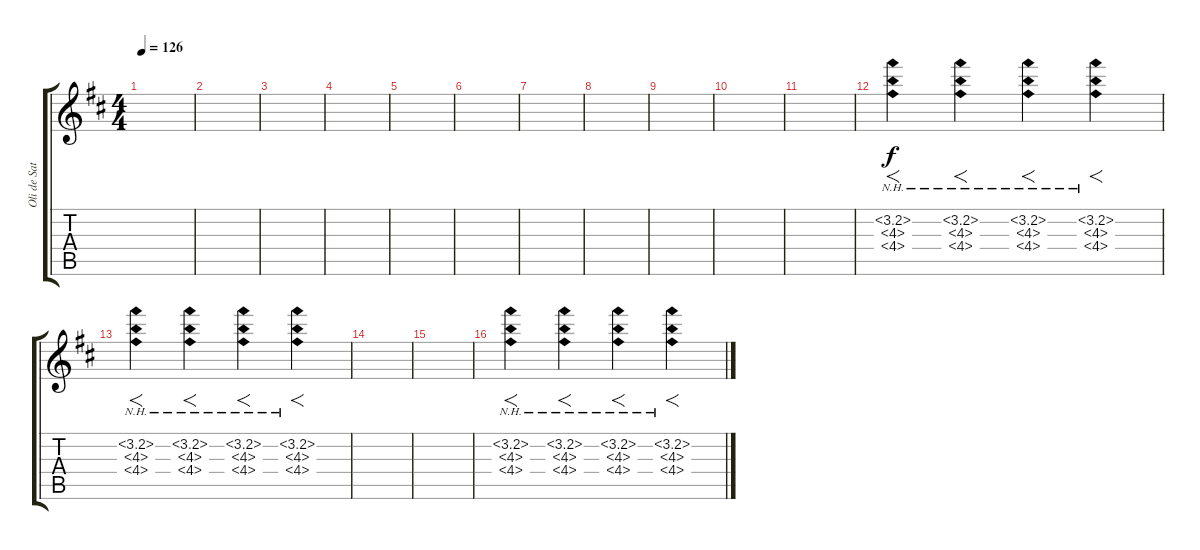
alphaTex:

\track ("Oli de Sat (synthé bruitage)" "Oli de Sat") {instrument pad7halo}
\staff {score tabs}
\tuning (E4 B3 G3 D3 A2 E2) {hide}
\ts (4 4)
\tempo 126
\clef g2
\ks d
|
|
|
|
|
|
|
|
|
|
|
(3.2{nh} 4.3{nh} 4.4{nh}).4{f} (3.2{nh} 4.3{nh} 4.4{nh}).4{f} (3.2{nh} 4.3{nh} 4.4{nh}).4{f} (3.2{nh} 4.3{nh} 4.4{nh}).4{f} |
(3.2{nh} 4.3{nh} 4.4{nh}).4{f} (3.2{nh} 4.3{nh} 4.4{nh}).4{f} (3.2{nh} 4.3{nh} 4.4{nh}).4{f} (3.2{nh} 4.3{nh} 4.4{nh}).4{f} |
|
|
(3.2{nh} 4.3{nh} 4.4{nh}).4{f} (3.2{nh} 4.3{nh} 4.4{nh}).4{f} (3.2{nh} 4.3{nh} 4.4{nh}).4{f} (3.2{nh} 4.3{nh} 4.4{nh}).4{f}
